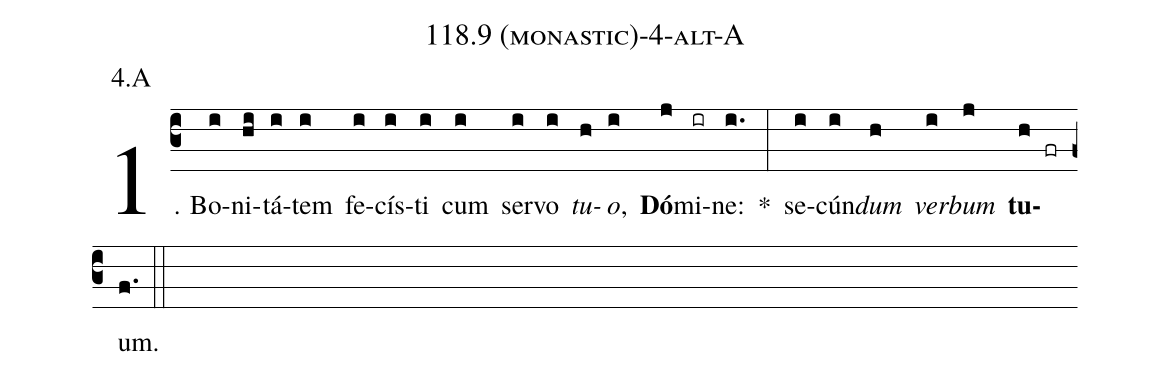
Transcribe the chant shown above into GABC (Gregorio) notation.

name: 118.9 (monastic)-4-alt-A;
annotation: 4.A;
%%
(c3)1. Bo(i)ni(hi)tá(i)tem(i) fe(i)cís(i)ti(i) cum(i) ser(i)vo(i) <i>tu</i>(h)<i>o</i>,(i) <b>Dó</b>(j)mi(ir)ne:(i.) *(:) se(i)cún(i)<i>dum</i>(h) <i>ver</i>(i)<i>bum</i>(j) <b>tu</b>(h fr)um.(f.) (::)
